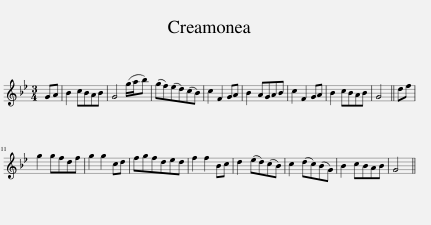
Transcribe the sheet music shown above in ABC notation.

X:1
L:1/8
M:3/4
I:linebreak $
K:Gmin
V:1 treble
V:1
 GA | B2 cBAB | G4 (g/a/b) | (gf)(ed)(cB) | c2 F2 GA | %5
 B2 AGAB | c2 F2 GA | B2 cBAB | G4 || df |$ %10
 g2 gfdf | g2 g2 cd | fgfded | f2 f2 Bc | d2 (ed)(cB) | %15
 c2 (dc)(BG) | B2 cBAB | G4 || %18
